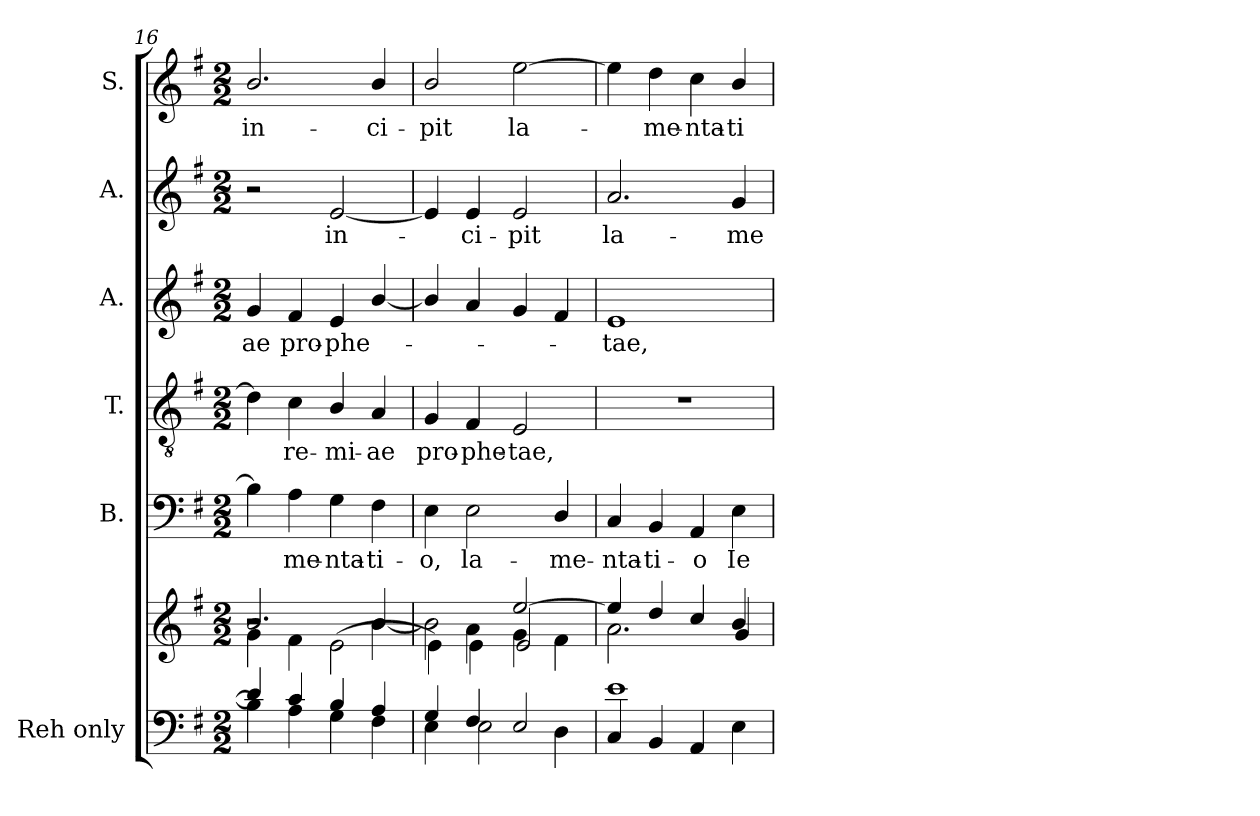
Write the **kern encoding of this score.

**kern	**kern	**kern	**text	**kern	**text	**kern	**text	**kern	**text	**kern	**text
*part6	*part6	*part5	*part5	*part4	*part4	*part3	*part3	*part2	*part2	*part1	*part1
*staff7	*staff6	*staff5	*staff5	*staff4	*staff4	*staff3	*staff3	*staff2	*staff2	*staff1	*staff1
*I"Reh  only	*	*I"B.	*	*I"T.	*	*I"A.	*	*I"A.	*	*I"S.	*
*	*	*I'B.	*	*I'T.	*	*I'A.	*	*I'A.	*	*	*
*clefF4	*clefG2	*clefF4	*	*clefGv2	*	*clefG2	*	*clefG2	*	*clefG2	*
*	*	*	*	*ITrd7c12	*	*	*	*	*	*	*
*k[f#]	*k[f#]	*k[f#]	*	*k[f#]	*	*k[f#]	*	*k[f#]	*	*k[f#]	*
*G:	*G:	*G:	*	*G:	*	*G:	*	*G:	*	*G:	*
*M2/2	*M2/2	*M2/2	*	*M2/2	*	*M2/2	*	*M2/2	*	*M2/2	*
=16	=16	=16	=16	=16	=16	=16	=16	=16	=16	=16	=16
*^	*^	*	*	*	*	*	*	*	*	*	*
*	*	*	*^	*	*	*	*	*	*	*	*	*	*
!	!	!	!	!	!	!	!	!	!	!LO:LY:b	!	!	!	!LO:LY:b
4d/]	4B\]	2.b/	4g\	2r	4B\]	.	4D\]	.	4g/	-ae	2r	.	2.b/	in-
!	!	!	!	!	!	!LO:LY:b	!	!LO:LY:b	!	!LO:LY:b	!	!	!	!
4c/	4A\	.	4f#\	.	4A\	-me-	4C\	-re-	4f#/	pro-	.	.	.	.
!	!	!	!	!	!	!LO:LY:b	!	!LO:LY:b	!	!LO:LY:b	!	!LO:LY:b	!	!
4B/	4G\	.	4ryy	(<2e\	4G\	-nta-	4BB/	-mi-	4e/	-phe-	[2e/	in-	.	.
!	!	!	!	!	!	!LO:LY:b	!	!LO:LY:b	!	!	!	!	!	!LO:LY:b
4A/	4F#\	4b/	[4b\	.	4F#\	-ti-	4AA/	-ae	[4b/	.	.	.	4b/	-ci-
=17	=17	=17	=17	=17	=17	=17	=17	=17	=17	=17	=17	=17	=17	=17
!	!	!	!	!	!	!LO:LY:b	!	!LO:LY:b	!	!	!	!	!	!LO:LY:b
4G/	4E\	2b\]	4ryy	4e\)	4E\	-o,	4GG/	pro-	4b/]	.	4e/]	.	2b/	-pit
!	!	!	!	!	!	!LO:LY:b	!	!LO:LY:b	!	!	!	!LO:LY:b	!	!
4F#/	2E\	.	4a\	4e\	2E\	la-	4FF#/	-phe-	4a/	.	4e/	-ci-	.	.
!	!	!	!	!	!	!	!	!LO:LY:b	!	!	!	!LO:LY:b	!	!LO:LY:b
2E/	.	[2ee/	4g\	2e/	.	.	2EE/	-tae,	4g/	.	2e/	-pit	[2ee\	la-
!	!	!	!	!	!	!LO:LY:b	!	!	!	!	!	!	!	!
.	4D\	.	4f#\	.	4D/	-me-	.	.	4f#/	.	.	.	.	.
*	*	*	*v	*v	*	*	*	*	*	*	*	*	*	*
=18	=18	=18	=18	=18	=18	=18	=18	=18	=18	=18	=18	=18	=18
*	*^	*	*	*	*	*	*	*	*	*	*	*	*
!	!	!	!	!	!	!LO:LY:b	!	!	!	!LO:LY:b	!	!LO:LY:b	!	!
1e	1ryy	4C/	4ee/]	2.a\	4C/	-nta-	1r	.	1e	-tae,	2.a/	la-	4ee\]	.
!	!	!	!	!	!	!LO:LY:b	!	!	!	!	!	!	!	!LO:LY:b
.	.	4BB/	4dd/	.	4BB/	-ti-	.	.	.	.	.	.	4dd\	-me-
!	!	!	!	!	!	!LO:LY:b	!	!	!	!	!	!	!	!LO:LY:b
.	.	4AA/	4cc/	.	4AA/	-o	.	.	.	.	.	.	4cc\	-nta-
!	!	!	!	!	!	!LO:LY:b	!	!	!	!	!	!LO:LY:b	!	!LO:LY:b
.	.	4E\	4b/	4g/	4E\	Ie-	.	.	.	.	4g/	-me-	4b/	-ti-
*v	*v	*v	*	*	*	*	*	*	*	*	*	*	*	*
*	*v	*v	*	*	*	*	*	*	*	*	*	*
=	=	=	=	=	=	=	=	=	=	=	=
*-	*-	*-	*-	*-	*-	*-	*-	*-	*-	*-	*-
